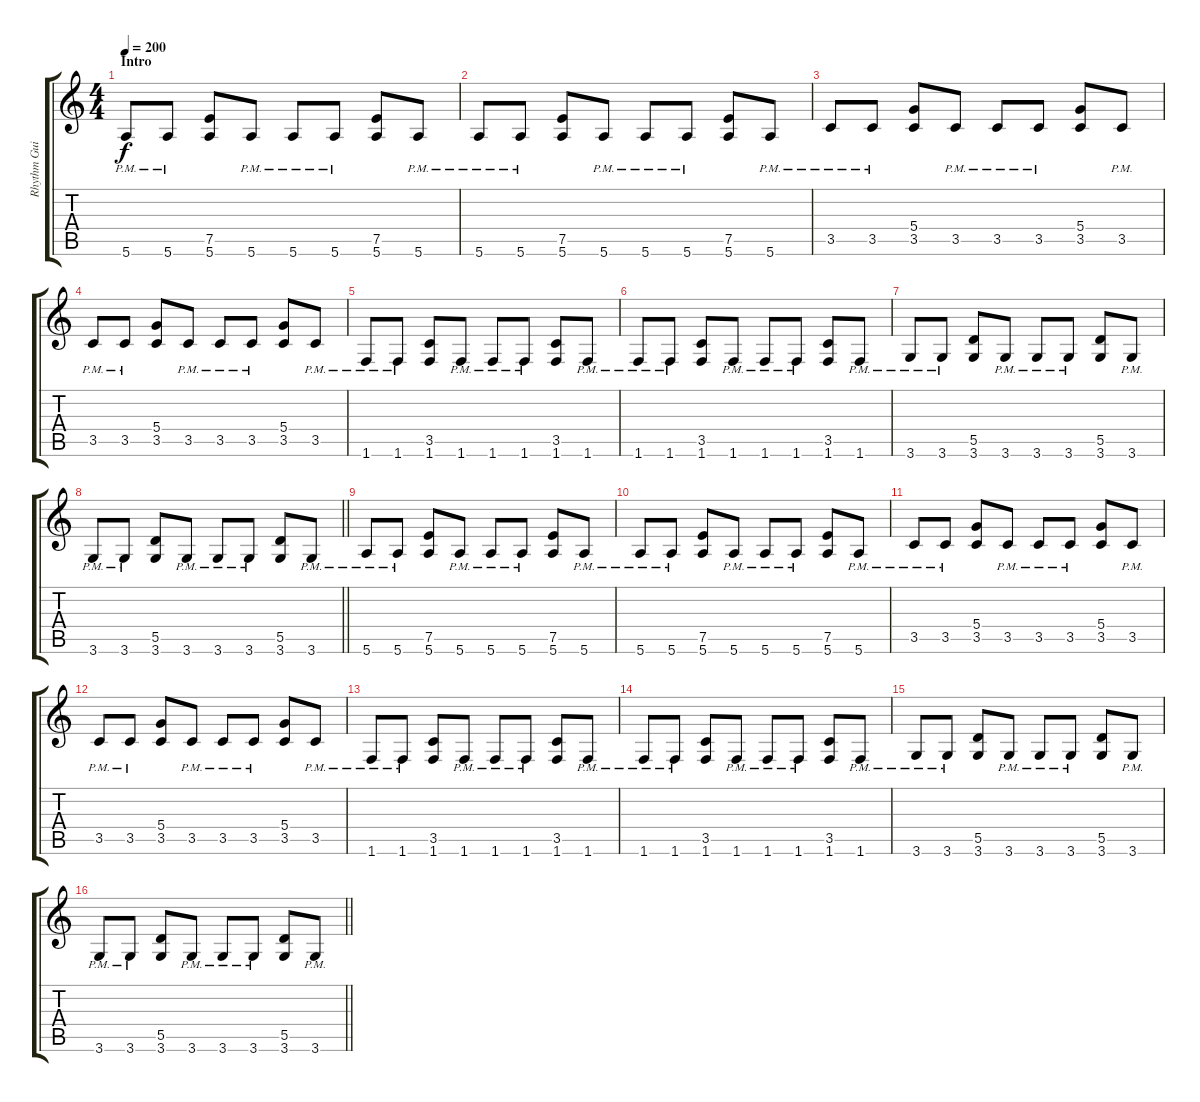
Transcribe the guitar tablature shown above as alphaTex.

\track ("Rhythm Guitar 1: Juha-Pekka Alanen" "Rhythm Gui") {instrument distortionguitar}
\staff {score tabs}
\tuning (E4 B3 G3 D3 A2 E2) {hide}
\ts (4 4)
\section ("" "Intro")
\tempo 200
\clef g2
\ks aminor
5.6{pm}.8{dy f instrument distortionguitar} 5.6{pm}.8 (7.5 5.6).8 5.6{pm}.8 5.6{pm}.8 5.6{pm}.8 (7.5 5.6).8 5.6{pm}.8 |
5.6{pm}.8 5.6{pm}.8 (7.5 5.6).8 5.6{pm}.8 5.6{pm}.8 5.6{pm}.8 (7.5 5.6).8 5.6{pm}.8 |
3.5{pm}.8 3.5{pm}.8 (5.4 3.5).8 3.5{pm}.8 3.5{pm}.8 3.5{pm}.8 (5.4 3.5).8 3.5{pm}.8 |
3.5{pm}.8 3.5{pm}.8 (5.4 3.5).8 3.5{pm}.8 3.5{pm}.8 3.5{pm}.8 (5.4 3.5).8 3.5{pm}.8 |
1.6{pm}.8 1.6{pm}.8 (3.5 1.6).8 1.6{pm}.8 1.6{pm}.8 1.6{pm}.8 (3.5 1.6).8 1.6{pm}.8 |
1.6{pm}.8 1.6{pm}.8 (3.5 1.6).8 1.6{pm}.8 1.6{pm}.8 1.6{pm}.8 (3.5 1.6).8 1.6{pm}.8 |
3.6{pm}.8 3.6{pm}.8 (5.5 3.6).8 3.6{pm}.8 3.6{pm}.8 3.6{pm}.8 (5.5 3.6).8 3.6{pm}.8 |
\barLineRight lightlight
3.6{pm}.8 3.6{pm}.8 (5.5 3.6).8 3.6{pm}.8 3.6{pm}.8 3.6{pm}.8 (5.5 3.6).8 3.6{pm}.8 |
5.6{pm}.8 5.6{pm}.8 (7.5 5.6).8 5.6{pm}.8 5.6{pm}.8 5.6{pm}.8 (7.5 5.6).8 5.6{pm}.8 |
5.6{pm}.8 5.6{pm}.8 (7.5 5.6).8 5.6{pm}.8 5.6{pm}.8 5.6{pm}.8 (7.5 5.6).8 5.6{pm}.8 |
3.5{pm}.8 3.5{pm}.8 (5.4 3.5).8 3.5{pm}.8 3.5{pm}.8 3.5{pm}.8 (5.4 3.5).8 3.5{pm}.8 |
3.5{pm}.8 3.5{pm}.8 (5.4 3.5).8 3.5{pm}.8 3.5{pm}.8 3.5{pm}.8 (5.4 3.5).8 3.5{pm}.8 |
1.6{pm}.8 1.6{pm}.8 (3.5 1.6).8 1.6{pm}.8 1.6{pm}.8 1.6{pm}.8 (3.5 1.6).8 1.6{pm}.8 |
1.6{pm}.8 1.6{pm}.8 (3.5 1.6).8 1.6{pm}.8 1.6{pm}.8 1.6{pm}.8 (3.5 1.6).8 1.6{pm}.8 |
3.6{pm}.8 3.6{pm}.8 (5.5 3.6).8 3.6{pm}.8 3.6{pm}.8 3.6{pm}.8 (5.5 3.6).8 3.6{pm}.8 |
\barLineRight lightlight
3.6{pm}.8 3.6{pm}.8 (5.5 3.6).8 3.6{pm}.8 3.6{pm}.8 3.6{pm}.8 (5.5 3.6).8 3.6{pm}.8
